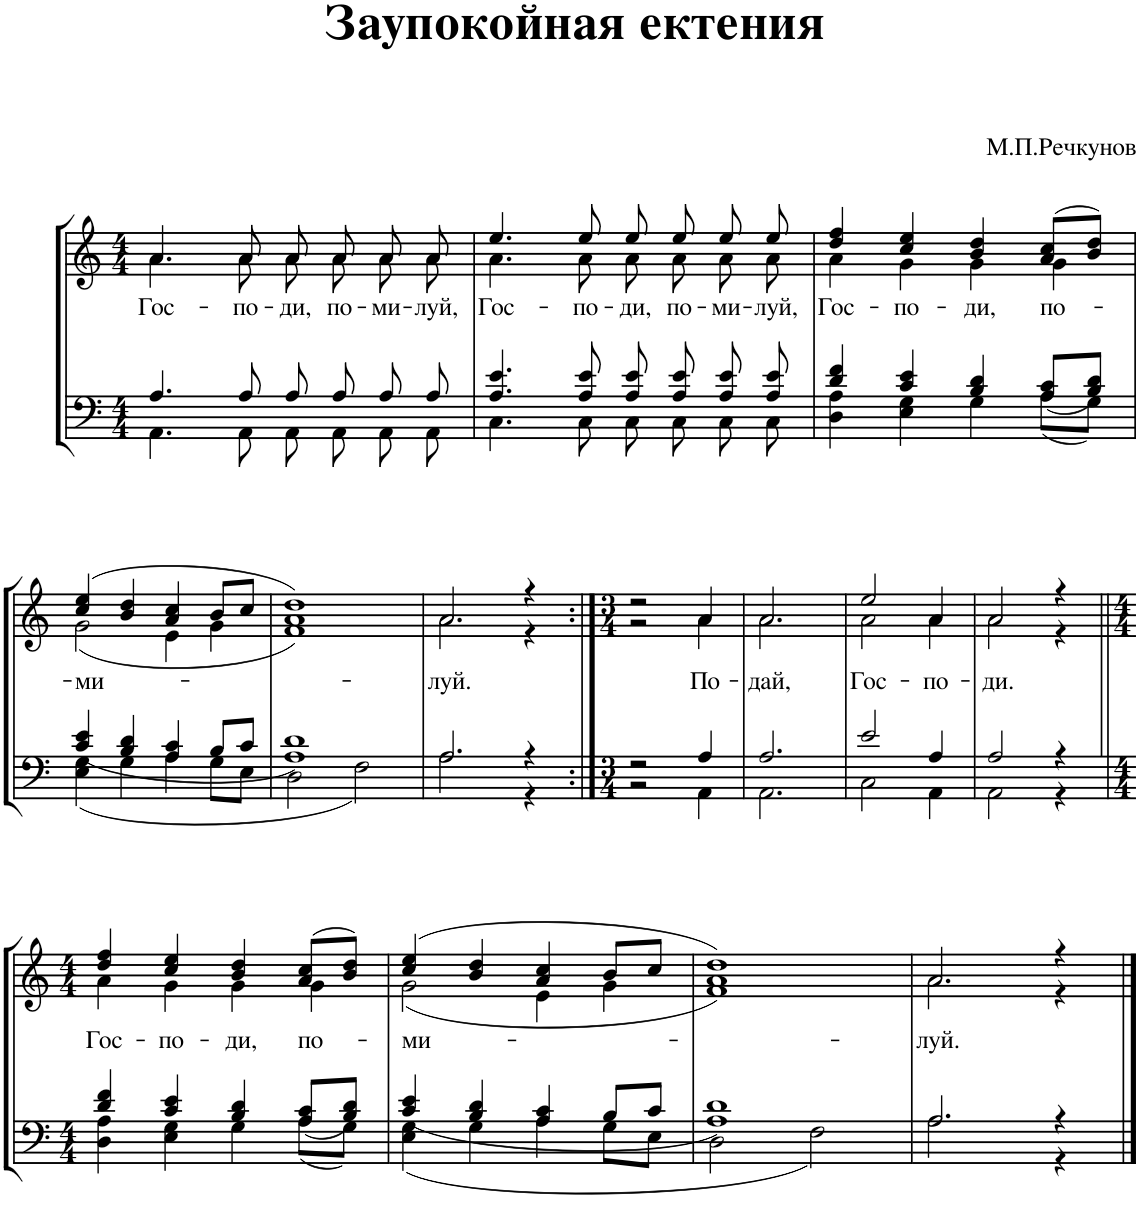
**kern	**kern	**text
*part1	*part1	*part1
*staff2	*staff1	*staff1
*I"Piano	*	*
*I'Pno.	*	*
*clefF4	*clefG2	*
*k[]	*k[]	*
*M4/4	*M4/4	*
=1	=1	=1
*^	*	*
*	*^	*	*
!	!	!	!	!LO:LY:b
*	*	*	*^	*
1ryy	4.A/	4.AA\	4.a/	4.a\	Гос-
!	!	!	!	!	!LO:LY:b
.	8A/	8AA\	8a/	8a\	-по-
!	!	!	!	!	!LO:LY:b
.	8A/	8AA\	8a/	8a\	-ди,
!	!	!	!	!	!LO:LY:b
.	8A/	8AA\	8a/	8a\	по-
!	!	!	!	!	!LO:LY:b
.	8A/	8AA\	8a/	8a\	-ми-
!	!	!	!	!	!LO:LY:b
.	8A/	8AA\	8a/	8a\	-луй,
=2	=2	=2	=2	=2	=2
!	!	!	!	!	!LO:LY:b
1ryy	4.A/ 4.e/	4.C\	4.ee/	4.a\	Гос-
!	!	!	!	!	!LO:LY:b
.	8A/ 8e/	8C\	8ee/	8a\	-по-
!	!	!	!	!	!LO:LY:b
.	8A/ 8e/	8C\	8ee/	8a\	-ди,
!	!	!	!	!	!LO:LY:b
.	8A/ 8e/	8C\	8ee/	8a\	по-
!	!	!	!	!	!LO:LY:b
.	8A/ 8e/	8C\	8ee/	8a\	-ми-
!	!	!	!	!	!LO:LY:b
.	8A/ 8e/	8C\	8ee/	8a\	-луй,
=3	=3	=3	=3	=3	=3
!	!	!	!	!	!LO:LY:b
1ryy	4d/ 4f/	4D\ 4A\	4dd/ 4ff/	4a\	Гос-
!	!	!	!	!	!LO:LY:b
.	4c/ 4e/	4E\ 4G\	4cc/ 4ee/	4g\	-по-
!	!	!	!	!	!LO:LY:b
.	4B/ 4d/	4G\	4b/ 4dd/	4g\	-ди,
!	!	!	!	!	!LO:LY:b
.	8A/ 8c/L	8A\L	(8a/ 8cc/L	4g\	по-
.	8B/ 8d/J	8G\J	8b/ 8dd/J)	.	.
!!LO:LB:g=z	!!
=4	=4	=4	=4	=4	=4
!	!	!	!	!	!LO:LY:b
1ryy	4c/ 4e/	4E\ 4G\	(4cc/ 4ee/	(2g\	-ми-
.	4B/ 4d/	4G\	4b/ 4dd/	.	.
.	4A/ 4c/	4A\	4a/ 4cc/	4e\	.
.	8B/L	8G\L	8b/L	4g\	.
.	8c/J	8E\J	8cc/J	.	.
=5	=5	=5	=5	=5	=5
1ryy	1A 1d	2D\	1dd)	1f 1a)	.
.	.	2F\	.	.	.
=6	=6	=6	=6	=6	=6
!	!	!	!	!	!LO:LY:b
1ryy	2.A/	2.A\	2.a/	2.a\	-луй.
.	4r	4r	4r	4r	.
=7:|!	=7:|!	=7:|!	=7:|!	=7:|!	=7:|!
*M3/4	*	*	*M3/4	*	*
2.ryy	2r	2r	2r	2r	.
!	!	!	!	!	!LO:LY:b
.	4A/	4AA\	4a/	4a\	По-
=8	=8	=8	=8	=8	=8
!	!	!	!	!	!LO:LY:b
2.ryy	2.A/	2.AA\	2.a/	2.a\	-дай,
=9	=9	=9	=9	=9	=9
!	!	!	!	!	!LO:LY:b
2.ryy	2e/	2C\	2ee/	2a\	Гос-
!	!	!	!	!	!LO:LY:b
.	4A/	4AA\	4a/	4a\	-по-
=10	=10	=10	=10	=10	=10
!	!	!	!	!	!LO:LY:b
2.ryy	2A/	2AA\	2a/	2a\	-ди.
.	4r	4r	4r	4r	.
!!LO:LB:g=z	!!
=11||	=11||	=11||	=11||	=11||	=11||
*M4/4	*	*	*M4/4	*	*
!	!	!	!	!	!LO:LY:b
1ryy	4d/ 4f/	4D\ 4A\	4dd/ 4ff/	4a\	Гос-
!	!	!	!	!	!LO:LY:b
.	4c/ 4e/	4E\ 4G\	4cc/ 4ee/	4g\	-по-
!	!	!	!	!	!LO:LY:b
.	4B/ 4d/	4G\	4b/ 4dd/	4g\	-ди,
!	!	!	!	!	!LO:LY:b
.	8A/ 8c/L	8A\L	(8a/ 8cc/L	4g\	по-
.	8B/ 8d/J	8G\J	8b/ 8dd/J)	.	.
=12	=12	=12	=12	=12	=12
!	!	!	!	!	!LO:LY:b
1ryy	4c/ 4e/	4E\ 4G\	(4cc/ 4ee/	(2g\	-ми-
.	4B/ 4d/	4G\	4b/ 4dd/	.	.
.	4A/ 4c/	4A\	4a/ 4cc/	4e\	.
.	8B/L	8G\L	8b/L	4g\	.
.	8c/J	8E\J	8cc/J	.	.
=13	=13	=13	=13	=13	=13
1ryy	1A 1d	2D\	1dd)	1f 1a)	.
.	.	2F\	.	.	.
=14	=14	=14	=14	=14	=14
!	!	!	!	!	!LO:LY:b
1ryy	2.A/	2.A\	2.a/	2.a\	-луй.
.	4r	4r	4r	4r	.
*v	*v	*v	*	*	*
*	*v	*v	*
==	==	==
*-	*-	*-
